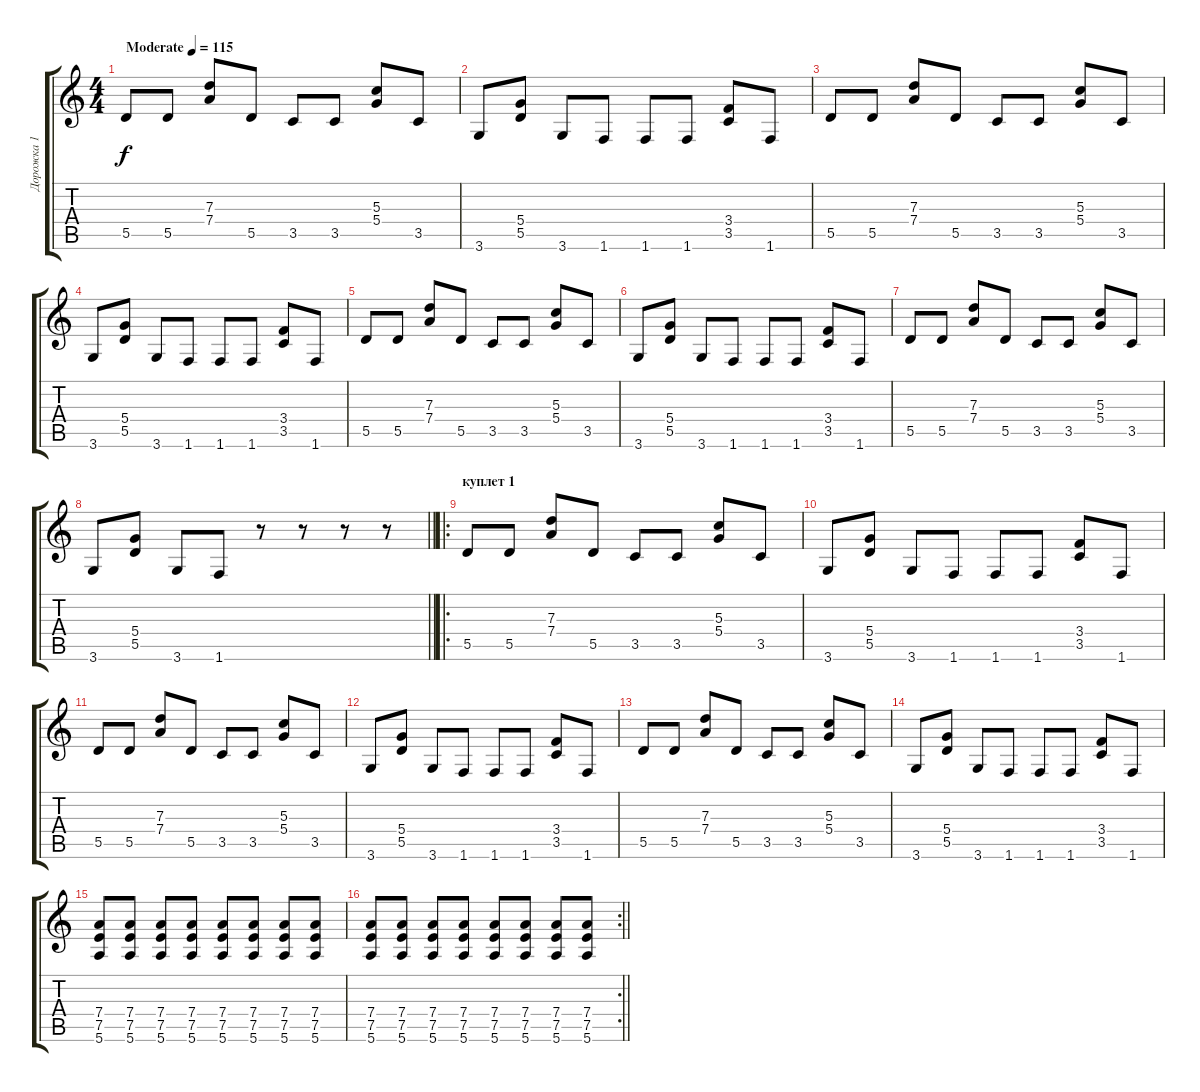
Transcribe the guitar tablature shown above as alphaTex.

\track ("Дорожка 1" "Дорожка 1") {instrument electricguitarclean}
\staff {score tabs}
\tuning (E4 B3 G3 D3 A2 E2) {hide}
\ts (4 4)
\tempo (115 "Moderate")
\clef g2
\ks c
5.5.8{dy f instrument electricguitarclean} 5.5.8 (7.3 7.4).8 5.5.8 3.5.8 3.5.8 (5.3 5.4).8 3.5.8 |
3.6.8 (5.4 5.5).8 3.6.8 1.6.8 1.6.8 1.6.8 (3.4 3.5).8 1.6.8 |
5.5.8 5.5.8 (7.3 7.4).8 5.5.8 3.5.8 3.5.8 (5.3 5.4).8 3.5.8 |
3.6.8 (5.4 5.5).8 3.6.8 1.6.8 1.6.8 1.6.8 (3.4 3.5).8 1.6.8 |
5.5.8 5.5.8 (7.3 7.4).8 5.5.8 3.5.8 3.5.8 (5.3 5.4).8 3.5.8 |
3.6.8 (5.4 5.5).8 3.6.8 1.6.8 1.6.8 1.6.8 (3.4 3.5).8 1.6.8 |
5.5.8 5.5.8 (7.3 7.4).8 5.5.8 3.5.8 3.5.8 (5.3 5.4).8 3.5.8 |
\barLineRight lightlight
3.6.8 (5.4 5.5).8 3.6.8 1.6.8 r.8 r.8 r.8 r.8 |
\ro
\section ("" "куплет 1")
5.5.8 5.5.8 (7.3 7.4).8 5.5.8 3.5.8 3.5.8 (5.3 5.4).8 3.5.8 |
3.6.8 (5.4 5.5).8 3.6.8 1.6.8 1.6.8 1.6.8 (3.4 3.5).8 1.6.8 |
5.5.8 5.5.8 (7.3 7.4).8 5.5.8 3.5.8 3.5.8 (5.3 5.4).8 3.5.8 |
3.6.8 (5.4 5.5).8 3.6.8 1.6.8 1.6.8 1.6.8 (3.4 3.5).8 1.6.8 |
5.5.8 5.5.8 (7.3 7.4).8 5.5.8 3.5.8 3.5.8 (5.3 5.4).8 3.5.8 |
3.6.8 (5.4 5.5).8 3.6.8 1.6.8 1.6.8 1.6.8 (3.4 3.5).8 1.6.8 |
(7.4 7.5 5.6).8 (7.4 7.5 5.6).8 (7.4 7.5 5.6).8 (7.4 7.5 5.6).8 (7.4 7.5 5.6).8 (7.4 7.5 5.6).8 (7.4 7.5 5.6).8 (7.4 7.5 5.6).8 |
\rc 2
\barLineRight lightlight
(7.4 7.5 5.6).8 (7.4 7.5 5.6).8 (7.4 7.5 5.6).8 (7.4 7.5 5.6).8 (7.4 7.5 5.6).8 (7.4 7.5 5.6).8 (7.4 7.5 5.6).8 (7.4 7.5 5.6).8
